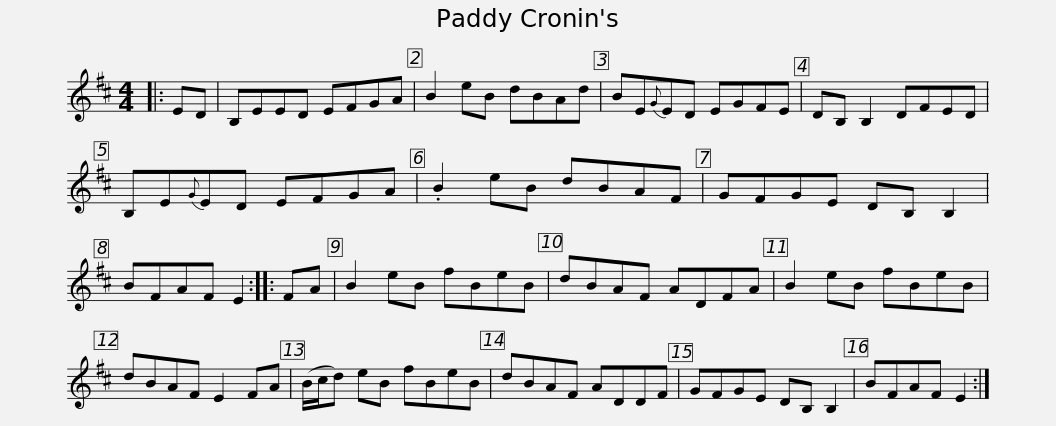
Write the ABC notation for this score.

X:1
L:1/8
M:4/4
I:linebreak $
K:D
V:1 treble
V:1
|: ED | B,EED EFGA | B2 eB dBAd | BE{G}ED EGFE | DB, B,2 DFED | %5
 B,E{G}ED EFGA |$ .B2 eB dBAF | GFGE DB, B,2 | BFAF E2 :: FA | %10
 B2 eB fBeB | dBAF ADFA | B2 eB fBeB |$ dBAF E2 FA | (B/c/d) eB fBeB | %15
 dBAF ADDF | GFGE DB, B,2 | BFAF E2 :| %18
